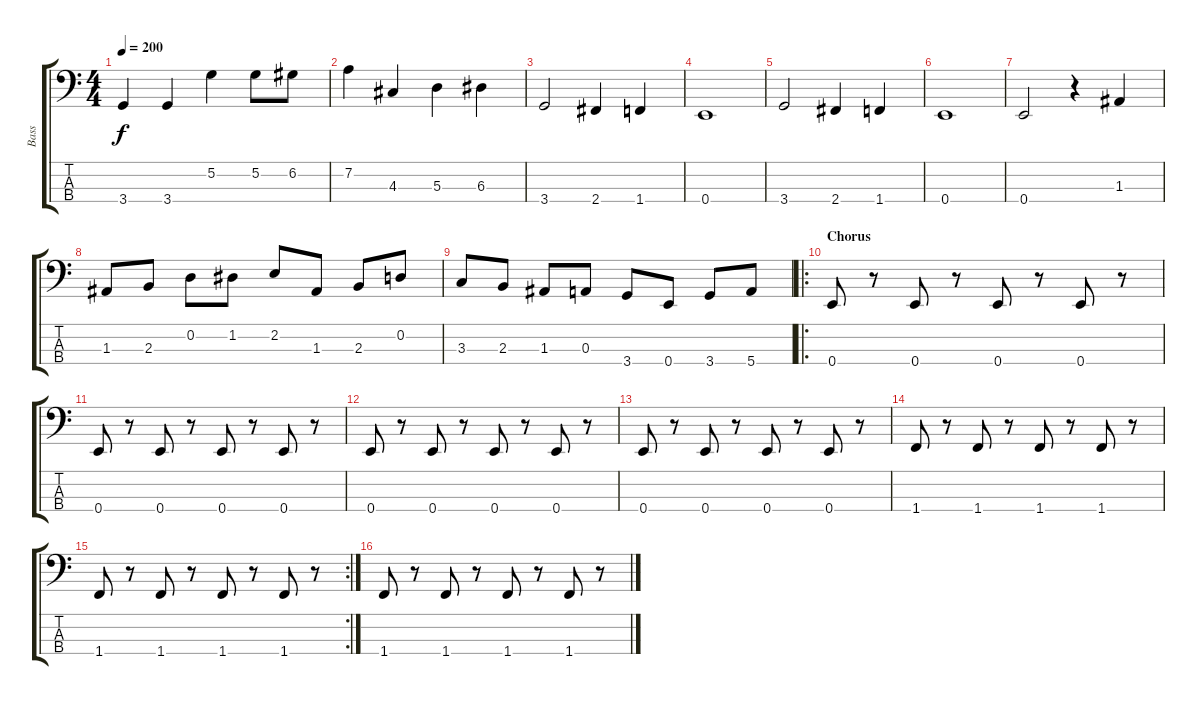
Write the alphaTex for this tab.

\track ("Bass" "Bass") {instrument electricbasspick}
\staff {score tabs}
\tuning (G2 D2 A1 E1) {hide}
\ts (4 4)
\tempo 200
\clef f4
\ks c
3.4.4{dy f} 3.4.4 5.2.4 5.2.8 6.2.8 |
7.2.4 4.3.4 5.3.4 6.3.4 |
3.4.2 2.4.4 1.4.4 |
0.4.1 |
3.4.2 2.4.4 1.4.4 |
0.4.1 |
0.4.2 r.4 1.3.4 |
1.3.8 2.3.8 0.2.8 1.2.8 2.2.8 1.3.8 2.3.8 0.2.8 |
3.3.8 2.3.8 1.3.8 0.3.8 3.4.8 0.4.8 3.4.8 5.4.8 |
\ro
\section ("" "Chorus")
0.4.8 r.8 0.4.8 r.8 0.4.8 r.8 0.4.8 r.8 |
0.4.8 r.8 0.4.8 r.8 0.4.8 r.8 0.4.8 r.8 |
0.4.8 r.8 0.4.8 r.8 0.4.8 r.8 0.4.8 r.8 |
0.4.8 r.8 0.4.8 r.8 0.4.8 r.8 0.4.8 r.8 |
1.4.8 r.8 1.4.8 r.8 1.4.8 r.8 1.4.8 r.8 |
\rc 2
1.4.8 r.8 1.4.8 r.8 1.4.8 r.8 1.4.8 r.8 |
1.4.8 r.8 1.4.8 r.8 1.4.8 r.8 1.4.8 r.8
